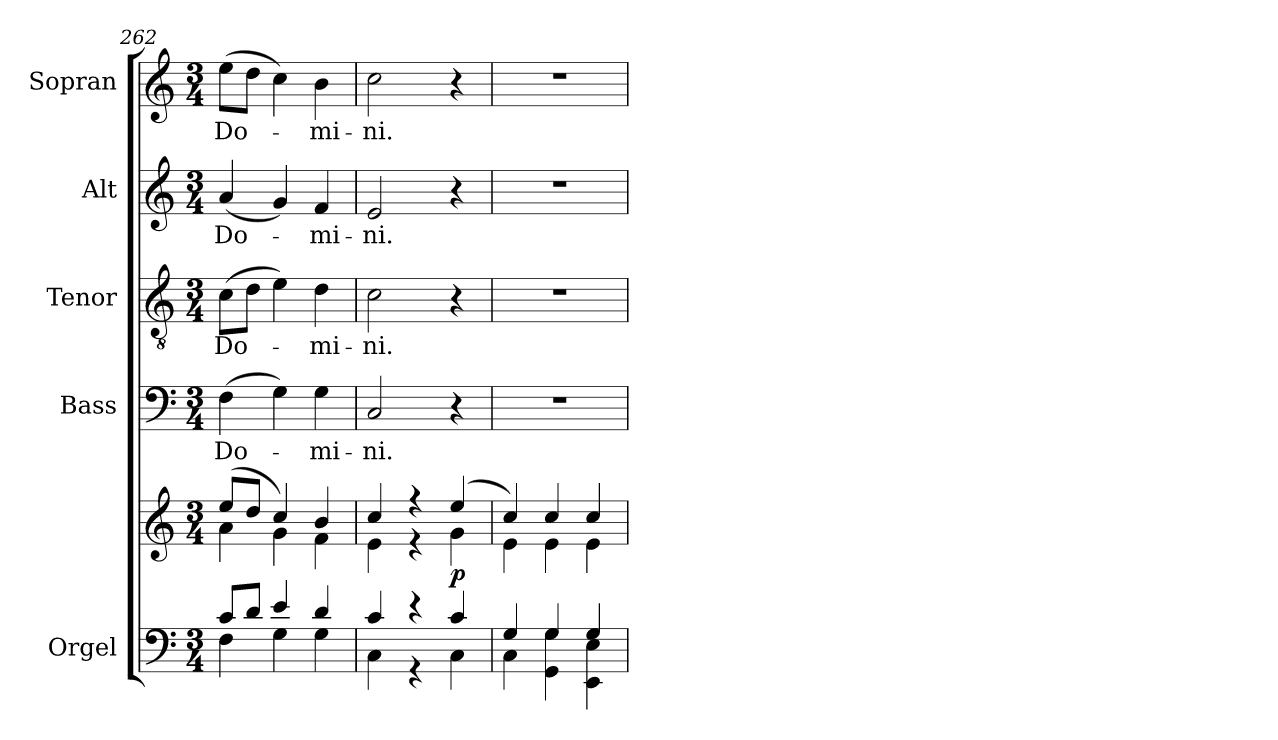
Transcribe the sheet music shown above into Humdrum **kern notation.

**kern	**kern	**dynam	**kern	**text	**kern	**text	**kern	**text	**kern	**text
*part5	*part5	*part5	*part4	*part4	*part3	*part3	*part2	*part2	*part1	*part1
*staff6	*staff5	*staff5/6	*staff4	*staff4	*staff3	*staff3	*staff2	*staff2	*staff1	*staff1
*I"Orgel	*	*	*I"Bass	*	*I"Tenor	*	*I"Alt	*	*I"Sopran	*
*I'Org.	*	*	*I'B.	*	*I'T.	*	*I'A.	*	*I'S.	*
*clefF4	*clefG2	*	*clefF4	*	*clefGv2	*	*clefG2	*	*clefG2	*
*k[]	*k[]	*	*k[]	*	*k[]	*	*k[]	*	*k[]	*
*C:	*C:	*	*C:	*	*C:	*	*C:	*	*C:	*
*M3/4	*M3/4	*	*M3/4	*	*M3/4	*	*M3/4	*	*M3/4	*
=262	=262	=262	=262	=262	=262	=262	=262	=262	=262	=262
*^	*^	*	*	*	*	*	*	*	*	*
!	!	!	!	!	!	!LO:LY:b	!	!LO:LY:b	!	!LO:LY:b	!	!LO:LY:b
8c/L	4F\	(>8ee/L	4a\	.	(>4F\	Do-	(>8c\L	Do-	(<4a/	Do-	(>8ee\L	Do-
8d/J	.	8dd/J	.	.	.	.	8d\J	.	.	.	8dd\J	.
4e/	4G\	4cc/)	4g\	.	4G\)	.	4e\)	.	4g/)	.	4cc\)	.
!	!	!	!	!	!	!LO:LY:b	!	!LO:LY:b	!	!LO:LY:b	!	!LO:LY:b
4d/	4G\	4b/	4f\	.	4G\	-mi-	4d\	-mi-	4f/	-mi-	4b\	-mi-
=263	=263	=263	=263	=263	=263	=263	=263	=263	=263	=263	=263	=263
!	!	!	!	!	!	!LO:LY:b	!	!LO:LY:b	!	!LO:LY:b	!	!LO:LY:b
4c/	4C\	4cc/	4e\	.	2C/	-ni.	2c\	-ni.	2e/	-ni.	2cc\	-ni.
4r	4r	4r	4r	.	.	.	.	.	.	.	.	.
!	!	!	!	!LO:DY:b	!	!	!	!	!	!	!	!
4c/	4C\	(4ee/	4g\	p	4r	.	4r	.	4r	.	4r	.
=264	=264	=264	=264	=264	=264	=264	=264	=264	=264	=264	=264	=264
4G/	4C\	4cc/)	4e\	.	2.r	.	2.r	.	2.r	.	2.r	.
4G/	4GG\ 4G\	4cc/	4e\	.	.	.	.	.	.	.	.	.
4G/	4EE\ 4E\	4cc/	4e\	.	.	.	.	.	.	.	.	.
*v	*v	*	*	*	*	*	*	*	*	*	*	*
*	*v	*v	*	*	*	*	*	*	*	*	*
=	=	=	=	=	=	=	=	=	=	=
*-	*-	*-	*-	*-	*-	*-	*-	*-	*-	*-
